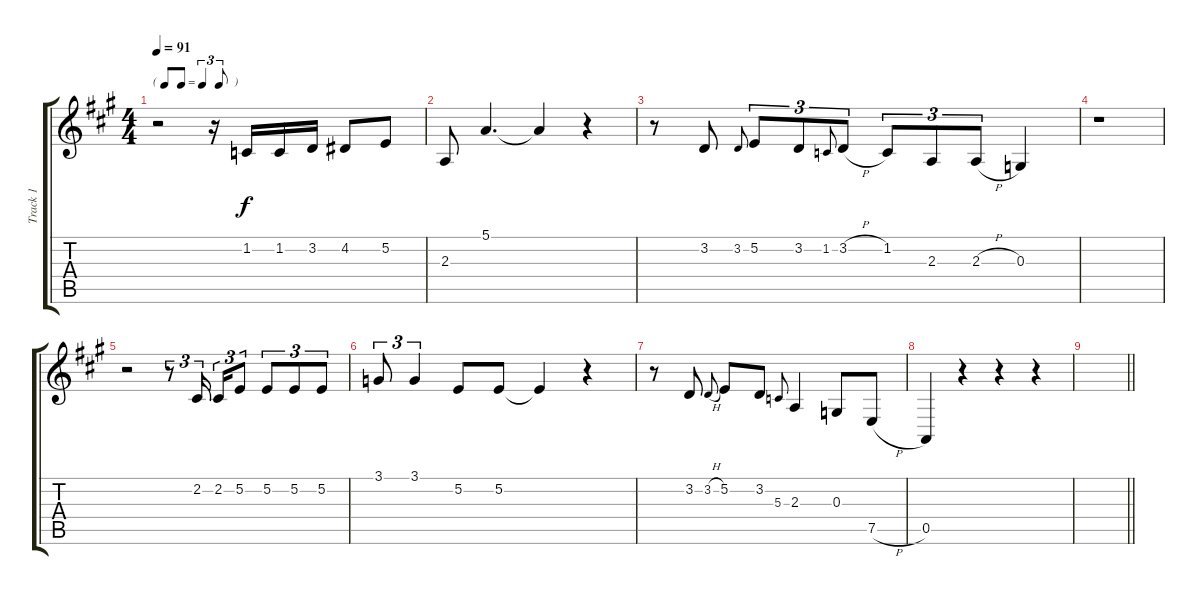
\track ("Track 1" "Track 1") {instrument altosax}
\staff {score tabs}
\tuning (E4 B3 G3 D3 A2 E2) {hide}
\ts (4 4)
\tf triplet8th
\tempo 91
\clef g2
\ks a
r.2{dy f} r.16 1.2.16 1.2.16 3.2.16 4.2.8 5.2.8 |
2.3.8 5.1.4{d} 5.1{t}.4 r.4 |
r.8 3.2.8 3.2.8{gr onbeat} 5.2.8{tu (3 2)} 3.2.8{tu (3 2)} 1.2.8{gr onbeat} 3.2{h}.8{tu (3 2)} 1.2.8{tu (3 2)} 2.3.8{tu (3 2)} 2.3{h}.8{tu (3 2)} 0.3.4 |
r.1 |
r.2 r.8{tu (3 2)} 2.2.16{tu (3 2) beam splitsecondary} 2.2.16{tu (3 2)} 5.2.8{tu (3 2)} 5.2.8{tu (3 2)} 5.2.8{tu (3 2)} 5.2.8{tu (3 2)} |
3.1.8{tu (3 2)} 3.1.4{tu (3 2)} 5.2.8 5.2.8 5.2{t}.4 r.4 |
r.8 3.2.8 3.2{h}.8{gr onbeat} 5.2.8 3.2.8 5.3.8{gr onbeat} 2.3.4 0.3.8 7.5{h}.8 |
0.5.4 r.4 r.4 r.4 |
\barLineRight lightlight
